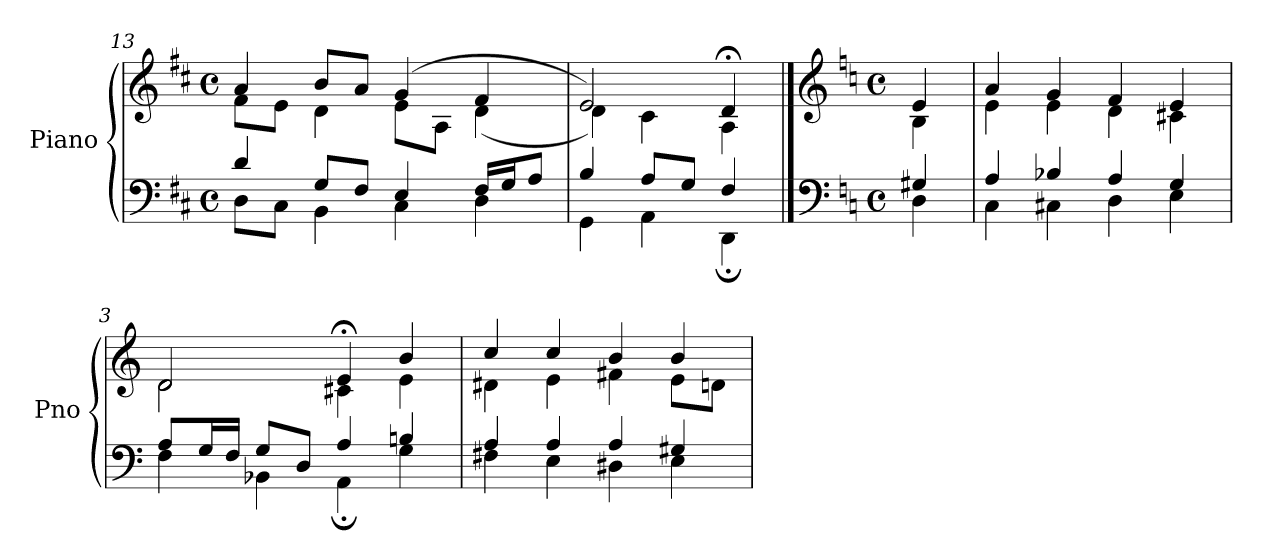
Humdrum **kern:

**kern	**kern
*part1	*part1
*staff2	*staff1
*I"Piano	*
*I'Pno	*
*clefF4	*clefG2
*k[f#c#]	*k[f#c#]
*M4/4	*M4/4
*met(c)	*met(c)
=13	=13
*^	*^
4d/	8D\L	4a/	8f#\L
.	8C#\J	.	8e\J
8G/L	4BB\	8b/L	4d\
8F#/J	.	8a/J	.
4E/	4C#\	(>4g/	8e\L
.	.	.	8A\J
16F#/LL	4D\	4f#/	(<4d\
16G/J	.	.	.
8A/J	.	.	.
=14	=14	=14	=14
4B/	4GG\	2e/)	4d\)
8A/L	4AA\	.	4c#\
8G/J	.	.	.
4F#/	4DD;\	4d;</	4A\
==1	==1	==1	==1
*clefF4	*	*clefG2	*
*k[]	*	*k[]	*
*M4/4	*	*M4/4	*
*met(c)	*	*met(c)	*
4G#X/	4D\	4e/	4B\
=2	=2	=2	=2
4A/	4C\	4a/	4e\
4B-X/	4C#X\	4g/	4e\
4A/	4D\	4f/	4d\
4G/	4E\	4e/	4c#X\
=3	=3	=3	=3
8A/L	4F\	2d/	2d\
16G/L	.	.	.
16F/JJ	.	.	.
8G/L	4BB-X\	.	.
8D/J	.	.	.
4A/	4AA;\	4e;</	4c#X\
4Bn/	4G\	4b/	4e\
=4	=4	=4	=4
4A/	4F#X\	4cc/	4d#X\
4A/	4E\	4cc/	4e\
4A/	4D#X\	4b/	4f#X\
4G#X/	4E\	4b/	8e\L
.	.	.	8dn\J
*v	*v	*	*
*	*v	*v
=	=
*-	*-
